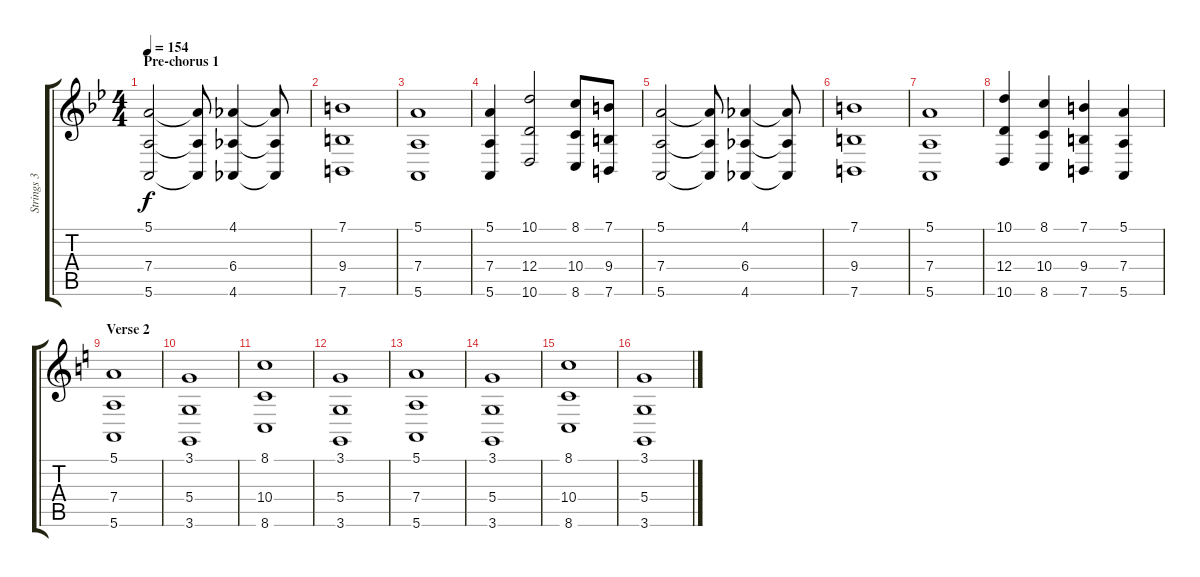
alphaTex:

\track ("Strings 3" "Strings 3") {instrument stringensemble1}
\staff {score tabs}
\tuning (E4 B3 G3 D3 A2 E2) {hide}
\ts (4 4)
\section ("" "Pre-chorus 1")
\tempo 154
\clef g2
\ks gminor
(5.1 7.4 5.6).2{dy f volume 14} (5.1{t} 7.4{t} 5.6{t}).8 (4.1 6.4 4.6).4 (4.1{t} 6.4{t} 4.6{t}).8 |
(7.1 9.4 7.6).1 |
(5.1 7.4 5.6).1 |
(5.1 7.4 5.6).4 (10.1 12.4 10.6).2 (8.1 10.4 8.6).8 (7.1 9.4 7.6).8 |
(5.1 7.4 5.6).2 (5.1{t} 7.4{t} 5.6{t}).8 (4.1 6.4 4.6).4 (4.1{t} 6.4{t} 4.6{t}).8 |
(7.1 9.4 7.6).1 |
(5.1 7.4 5.6).1 |
(10.1 12.4 10.6).4 (8.1 10.4 8.6).4 (7.1 9.4 7.6).4 (5.1 7.4 5.6).4 |
\section ("" "Verse 2")
\ks c
(5.1 7.4 5.6).1{volume 10} |
(3.1 5.4 3.6).1 |
(8.1 10.4 8.6).1 |
(3.1 5.4 3.6).1 |
(5.1 7.4 5.6).1 |
(3.1 5.4 3.6).1 |
(8.1 10.4 8.6).1 |
(3.1 5.4 3.6).1
